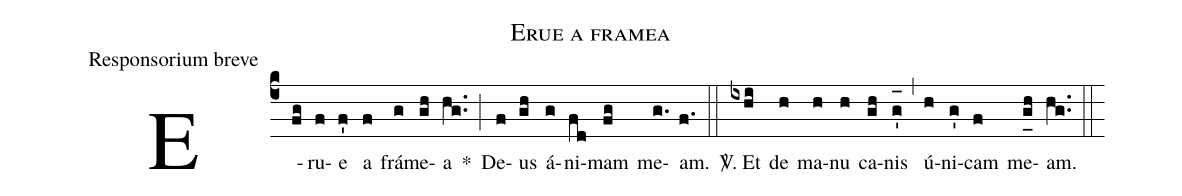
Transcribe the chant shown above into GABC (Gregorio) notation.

name:Erue a framea;
office-part:Responsorium breve;
%%
(c4) E(fg)ru(f)e(f') a(f) frá(g)me(gh)a(hg..) *(;) De(f)us(gh) á(g)ni(fd)mam(fg) me(g.)am.(f.) (::)
<sp>V/</sp>. Et(ixhi) de(h) ma(h)nu(h) ca(gh)nis(g'_[oh:h]) (,) ú(h)ni(g')cam(f) me(g_[uh:l]h)am.(hg..) (::) ( ) * Deus. <sp>R/</sp>. Erue.( )
